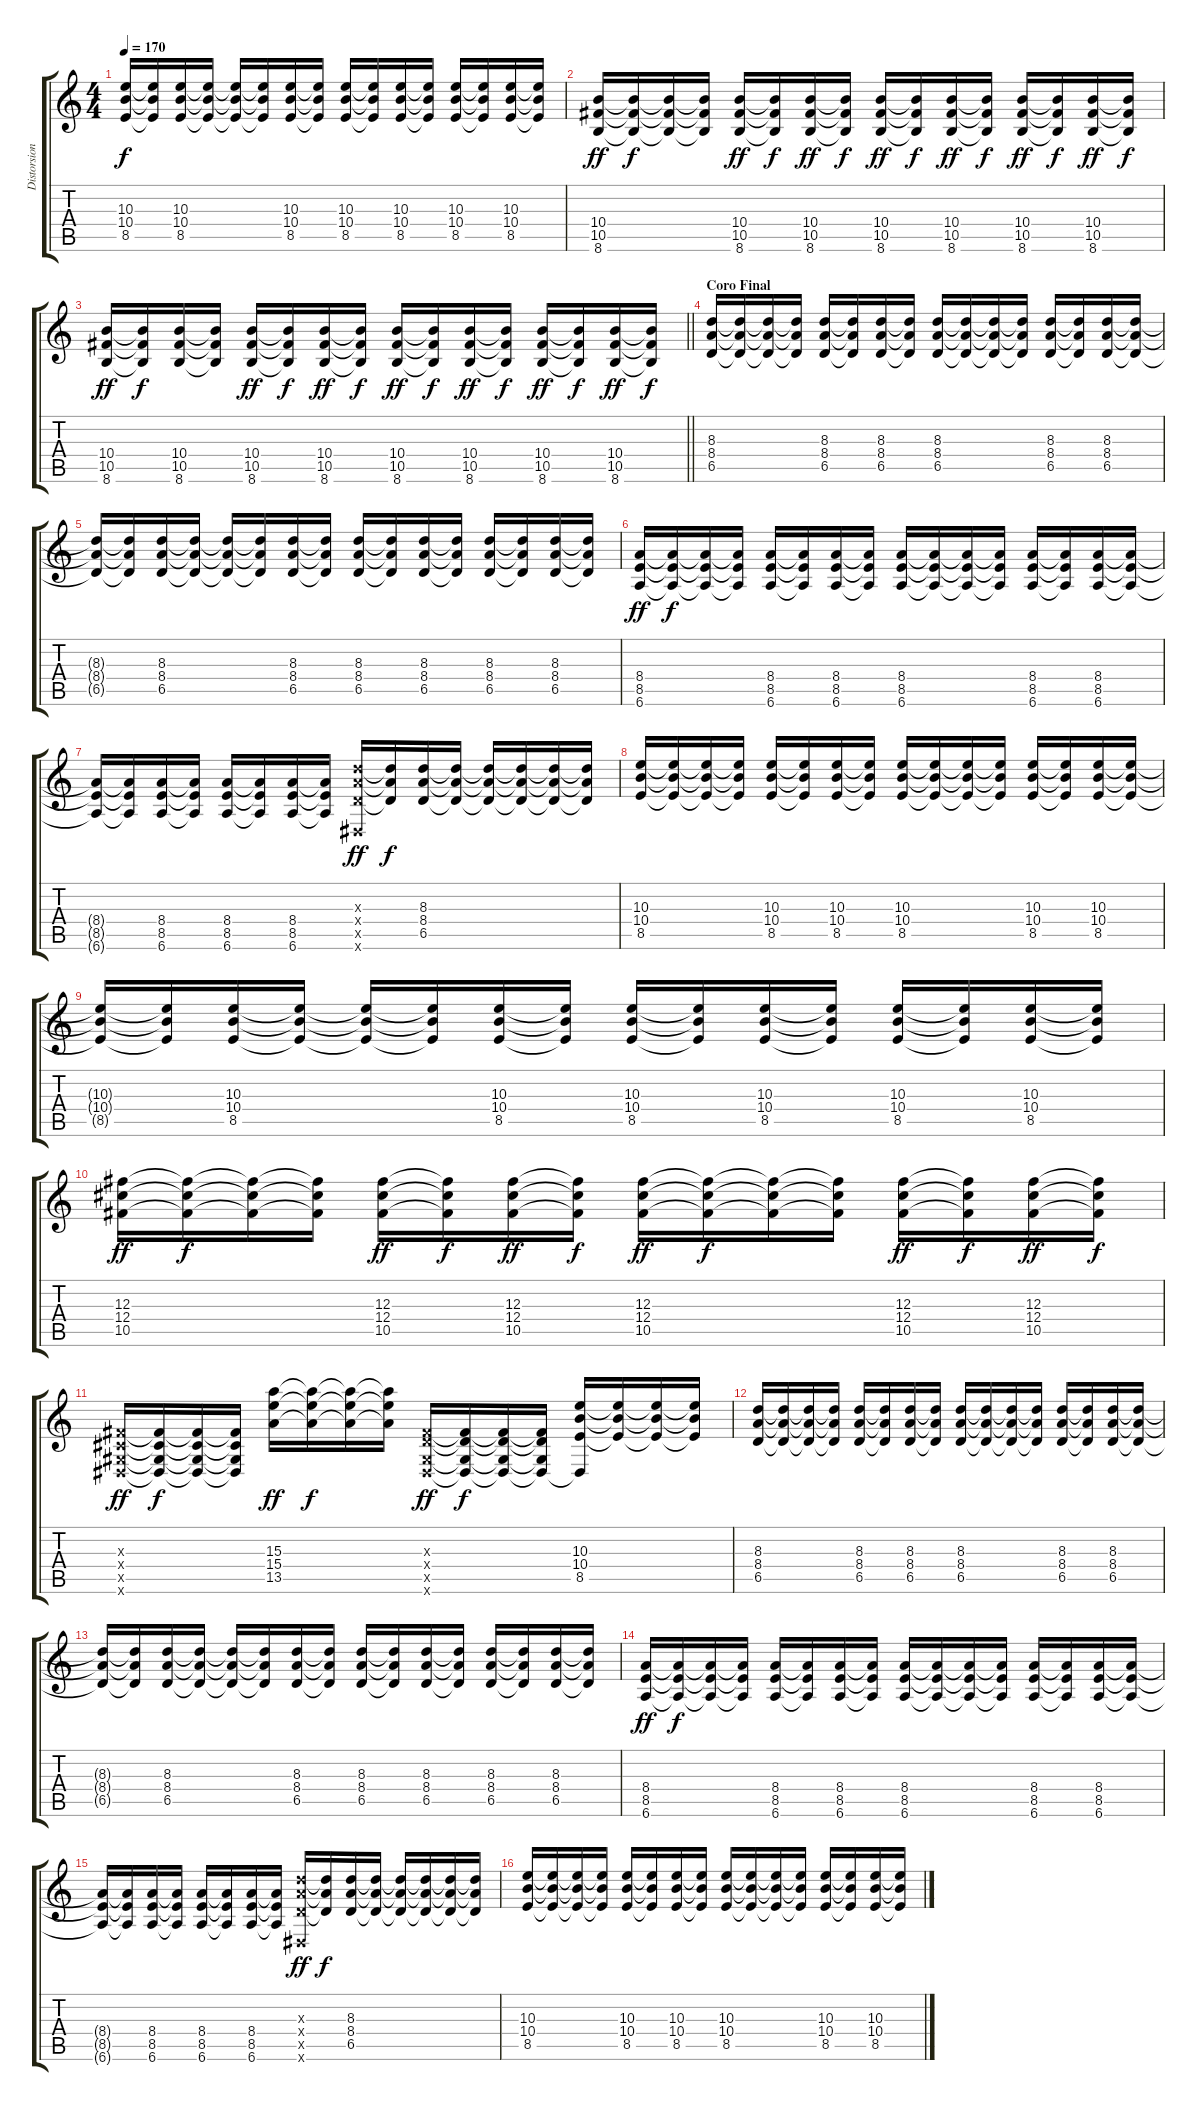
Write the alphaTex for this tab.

\track ("Distorsion" "Distorsion") {instrument distortionguitar}
\staff {score tabs}
\tuning (Eb4 Bb3 Gb3 Db3 Ab2 Eb2) {hide}
\ts (4 4)
\tempo 170
\clef g2
\ks c
(10.3{t} 10.4{t} 8.5{t}).16{dy f} (10.3{t} 10.4{t} 8.5{t}).16 (10.3 10.4 8.5).16 (10.3{t} 10.4{t} 8.5{t}).16 (10.3{t} 10.4{t} 8.5{t}).16 (10.3{t} 10.4{t} 8.5{t}).16 (10.3 10.4 8.5).16 (10.3{t} 10.4{t} 8.5{t}).16 (10.3 10.4 8.5).16 (10.3{t} 10.4{t} 8.5{t}).16 (10.3 10.4 8.5).16 (10.3{t} 10.4{t} 8.5{t}).16 (10.3 10.4 8.5).16 (10.3{t} 10.4{t} 8.5{t}).16 (10.3 10.4 8.5).16 (10.3{t} 10.4{t} 8.5{t}).16 |
(10.4 10.5 8.6).16{dy ff} (10.4{t} 10.5{t} 8.6{t}).16{dy f} (10.4{t} 10.5{t} 8.6{t}).16 (10.4{t} 10.5{t} 8.6{t}).16 (10.4 10.5 8.6).16{dy ff} (10.4{t} 10.5{t} 8.6{t}).16{dy f} (10.4 10.5 8.6).16{dy ff} (10.4{t} 10.5{t} 8.6{t}).16{dy f} (10.4 10.5 8.6).16{dy ff} (10.4{t} 10.5{t} 8.6{t}).16{dy f} (10.4 10.5 8.6).16{dy ff} (10.4{t} 10.5{t} 8.6{t}).16{dy f} (10.4 10.5 8.6).16{dy ff} (10.4{t} 10.5{t} 8.6{t}).16{dy f} (10.4 10.5 8.6).16{dy ff} (10.4{t} 10.5{t} 8.6{t}).16{dy f} |
\barLineRight lightlight
(10.4 10.5 8.6).16{dy ff} (10.4{t} 10.5{t} 8.6{t}).16{dy f} (10.4 10.5 8.6).16 (10.4{t} 10.5{t} 8.6{t}).16 (10.4 10.5 8.6).16{dy ff} (10.4{t} 10.5{t} 8.6{t}).16{dy f} (10.4 10.5 8.6).16{dy ff} (10.4{t} 10.5{t} 8.6{t}).16{dy f} (10.4 10.5 8.6).16{dy ff} (10.4{t} 10.5{t} 8.6{t}).16{dy f} (10.4 10.5 8.6).16{dy ff} (10.4{t} 10.5{t} 8.6{t}).16{dy f} (10.4 10.5 8.6).16{dy ff} (10.4{t} 10.5{t} 8.6{t}).16{dy f} (10.4 10.5 8.6).16{dy ff} (10.4{t} 10.5{t} 8.6{t}).16{dy f} |
\section ("" "Coro Final")
(8.3 8.4 6.5).16 (8.3{t} 8.4{t} 6.5{t}).16 (8.3{t} 8.4{t} 6.5{t}).16 (8.3{t} 8.4{t} 6.5{t}).16 (8.3 8.4 6.5).16 (8.3{t} 8.4{t} 6.5{t}).16 (8.3 8.4 6.5).16 (8.3{t} 8.4{t} 6.5{t}).16 (8.3 8.4 6.5).16 (8.3{t} 8.4{t} 6.5{t}).16 (8.3{t} 8.4{t} 6.5{t}).16 (8.3{t} 8.4{t} 6.5{t}).16 (8.3 8.4 6.5).16 (8.3{t} 8.4{t} 6.5{t}).16 (8.3 8.4 6.5).16 (8.3{t} 8.4{t} 6.5{t}).16 |
(8.3{t} 8.4{t} 6.5{t}).16 (8.3{t} 8.4{t} 6.5{t}).16 (8.3 8.4 6.5).16 (8.3{t} 8.4{t} 6.5{t}).16 (8.3{t} 8.4{t} 6.5{t}).16 (8.3{t} 8.4{t} 6.5{t}).16 (8.3 8.4 6.5).16 (8.3{t} 8.4{t} 6.5{t}).16 (8.3 8.4 6.5).16 (8.3{t} 8.4{t} 6.5{t}).16 (8.3 8.4 6.5).16 (8.3{t} 8.4{t} 6.5{t}).16 (8.3 8.4 6.5).16 (8.3{t} 8.4{t} 6.5{t}).16 (8.3 8.4 6.5).16 (8.3{t} 8.4{t} 6.5{t}).16 |
(8.4 8.5 6.6).16{dy ff} (8.4{t} 8.5{t} 6.6{t}).16{dy f} (8.4{t} 8.5{t} 6.6{t}).16 (8.4{t} 8.5{t} 6.6{t}).16 (8.4 8.5 6.6).16 (8.4{t} 8.5{t} 6.6{t}).16 (8.4 8.5 6.6).16 (8.4{t} 8.5{t} 6.6{t}).16 (8.4 8.5 6.6).16 (8.4{t} 8.5{t} 6.6{t}).16 (8.4{t} 8.5{t} 6.6{t}).16 (8.4{t} 8.5{t} 6.6{t}).16 (8.4 8.5 6.6).16 (8.4{t} 8.5{t} 6.6{t}).16 (8.4 8.5 6.6).16 (8.4{t} 8.5{t} 6.6{t}).16 |
(8.4{t} 8.5{t} 6.6{t}).16 (8.4{t} 8.5{t} 6.6{t}).16 (8.4 8.5 6.6).16 (8.4{t} 8.5{t} 6.6{t}).16 (8.4 8.5 6.6).16 (8.4{t} 8.5{t} 6.6{t}).16 (8.4 8.5 6.6).16 (8.4{t} 8.5{t} 6.6{t}).16 (8.3{x} 8.4{x} 6.5{x} 0.6{x}).16{dy ff} (8.3{t} 8.4{t} 6.5{t}).16{dy f} (8.3 8.4 6.5).16 (8.3{t} 8.4{t} 6.5{t}).16 (8.3{t} 8.4{t} 6.5{t}).16 (8.3{t} 8.4{t} 6.5{t}).16 (8.3{t} 8.4{t} 6.5{t}).16 (8.3{t} 8.4{t} 6.5{t}).16 |
(10.3 10.4 8.5).16 (10.3{t} 10.4{t} 8.5{t}).16 (10.3{t} 10.4{t} 8.5{t}).16 (10.3{t} 10.4{t} 8.5{t}).16 (10.3 10.4 8.5).16 (10.3{t} 10.4{t} 8.5{t}).16 (10.3 10.4 8.5).16 (10.3{t} 10.4{t} 8.5{t}).16 (10.3 10.4 8.5).16 (10.3{t} 10.4{t} 8.5{t}).16 (10.3{t} 10.4{t} 8.5{t}).16 (10.3{t} 10.4{t} 8.5{t}).16 (10.3 10.4 8.5).16 (10.3{t} 10.4{t} 8.5{t}).16 (10.3 10.4 8.5).16 (10.3{t} 10.4{t} 8.5{t}).16 |
(10.3{t} 10.4{t} 8.5{t}).16 (10.3{t} 10.4{t} 8.5{t}).16 (10.3 10.4 8.5).16 (10.3{t} 10.4{t} 8.5{t}).16 (10.3{t} 10.4{t} 8.5{t}).16 (10.3{t} 10.4{t} 8.5{t}).16 (10.3 10.4 8.5).16 (10.3{t} 10.4{t} 8.5{t}).16 (10.3 10.4 8.5).16 (10.3{t} 10.4{t} 8.5{t}).16 (10.3 10.4 8.5).16 (10.3{t} 10.4{t} 8.5{t}).16 (10.3 10.4 8.5).16 (10.3{t} 10.4{t} 8.5{t}).16 (10.3 10.4 8.5).16 (10.3{t} 10.4{t} 8.5{t}).16 |
(12.3 12.4 10.5).16{dy ff} (12.3{t} 12.4{t} 10.5{t}).16{dy f} (12.3{t} 12.4{t} 10.5{t}).16 (12.3{t} 12.4{t} 10.5{t}).16 (12.3 12.4 10.5).16{dy ff} (12.3{t} 12.4{t} 10.5{t}).16{dy f} (12.3 12.4 10.5).16{dy ff} (12.3{t} 12.4{t} 10.5{t}).16{dy f} (12.3 12.4 10.5).16{dy ff} (12.3{t} 12.4{t} 10.5{t}).16{dy f} (12.3{t} 12.4{t} 10.5{t}).16 (12.3{t} 12.4{t} 10.5{t}).16 (12.3 12.4 10.5).16{dy ff} (12.3{t} 12.4{t} 10.5{t}).16{dy f} (12.3 12.4 10.5).16{dy ff} (12.3{t} 12.4{t} 10.5{t}).16{dy f} |
(0.3{x} 0.4{x} 0.5{x} 0.6{x}).16{dy ff} (0.3{t} 0.4{t} 0.5{t} 0.6{t}).16{dy f} (0.3{t} 0.4{t} 0.5{t} 0.6{t}).16 (0.3{t} 0.4{t} 0.5{t} 0.6{t}).16 (15.3 15.4 13.5).16{dy ff} (15.3{t} 15.4{t} 13.5{t}).16{dy f} (15.3{t} 15.4{t} 13.5{t}).16 (15.3{t} 15.4{t} 13.5{t}).16 (0.3{x} 1.4{x} 0.5{x} 0.6{x}).16{dy ff} (0.3{t} 1.4{t} 0.5{t} 0.6{t}).16{dy f} (0.3{t} 1.4{t} 0.5{t} 0.6{t}).16 (0.3{t} 1.4{t} 0.5{t} 0.6{t}).16 (10.3 10.4 8.5 0.6{t}).16 (10.3{t} 10.4{t} 8.5{t}).16 (10.3{t} 10.4{t} 8.5{t}).16 (10.3{t} 10.4{t} 8.5{t}).16 |
(8.3 8.4 6.5).16 (8.3{t} 8.4{t} 6.5{t}).16 (8.3{t} 8.4{t} 6.5{t}).16 (8.3{t} 8.4{t} 6.5{t}).16 (8.3 8.4 6.5).16 (8.3{t} 8.4{t} 6.5{t}).16 (8.3 8.4 6.5).16 (8.3{t} 8.4{t} 6.5{t}).16 (8.3 8.4 6.5).16 (8.3{t} 8.4{t} 6.5{t}).16 (8.3{t} 8.4{t} 6.5{t}).16 (8.3{t} 8.4{t} 6.5{t}).16 (8.3 8.4 6.5).16 (8.3{t} 8.4{t} 6.5{t}).16 (8.3 8.4 6.5).16 (8.3{t} 8.4{t} 6.5{t}).16 |
(8.3{t} 8.4{t} 6.5{t}).16 (8.3{t} 8.4{t} 6.5{t}).16 (8.3 8.4 6.5).16 (8.3{t} 8.4{t} 6.5{t}).16 (8.3{t} 8.4{t} 6.5{t}).16 (8.3{t} 8.4{t} 6.5{t}).16 (8.3 8.4 6.5).16 (8.3{t} 8.4{t} 6.5{t}).16 (8.3 8.4 6.5).16 (8.3{t} 8.4{t} 6.5{t}).16 (8.3 8.4 6.5).16 (8.3{t} 8.4{t} 6.5{t}).16 (8.3 8.4 6.5).16 (8.3{t} 8.4{t} 6.5{t}).16 (8.3 8.4 6.5).16 (8.3{t} 8.4{t} 6.5{t}).16 |
(8.4 8.5 6.6).16{dy ff} (8.4{t} 8.5{t} 6.6{t}).16{dy f} (8.4{t} 8.5{t} 6.6{t}).16 (8.4{t} 8.5{t} 6.6{t}).16 (8.4 8.5 6.6).16 (8.4{t} 8.5{t} 6.6{t}).16 (8.4 8.5 6.6).16 (8.4{t} 8.5{t} 6.6{t}).16 (8.4 8.5 6.6).16 (8.4{t} 8.5{t} 6.6{t}).16 (8.4{t} 8.5{t} 6.6{t}).16 (8.4{t} 8.5{t} 6.6{t}).16 (8.4 8.5 6.6).16 (8.4{t} 8.5{t} 6.6{t}).16 (8.4 8.5 6.6).16 (8.4{t} 8.5{t} 6.6{t}).16 |
(8.4{t} 8.5{t} 6.6{t}).16 (8.4{t} 8.5{t} 6.6{t}).16 (8.4 8.5 6.6).16 (8.4{t} 8.5{t} 6.6{t}).16 (8.4 8.5 6.6).16 (8.4{t} 8.5{t} 6.6{t}).16 (8.4 8.5 6.6).16 (8.4{t} 8.5{t} 6.6{t}).16 (8.3{x} 8.4{x} 6.5{x} 0.6{x}).16{dy ff} (8.3{t} 8.4{t} 6.5{t}).16{dy f} (8.3 8.4 6.5).16 (8.3{t} 8.4{t} 6.5{t}).16 (8.3{t} 8.4{t} 6.5{t}).16 (8.3{t} 8.4{t} 6.5{t}).16 (8.3{t} 8.4{t} 6.5{t}).16 (8.3{t} 8.4{t} 6.5{t}).16 |
(10.3 10.4 8.5).16 (10.3{t} 10.4{t} 8.5{t}).16 (10.3{t} 10.4{t} 8.5{t}).16 (10.3{t} 10.4{t} 8.5{t}).16 (10.3 10.4 8.5).16 (10.3{t} 10.4{t} 8.5{t}).16 (10.3 10.4 8.5).16 (10.3{t} 10.4{t} 8.5{t}).16 (10.3 10.4 8.5).16 (10.3{t} 10.4{t} 8.5{t}).16 (10.3{t} 10.4{t} 8.5{t}).16 (10.3{t} 10.4{t} 8.5{t}).16 (10.3 10.4 8.5).16 (10.3{t} 10.4{t} 8.5{t}).16 (10.3 10.4 8.5).16 (10.3{t} 10.4{t} 8.5{t}).16
